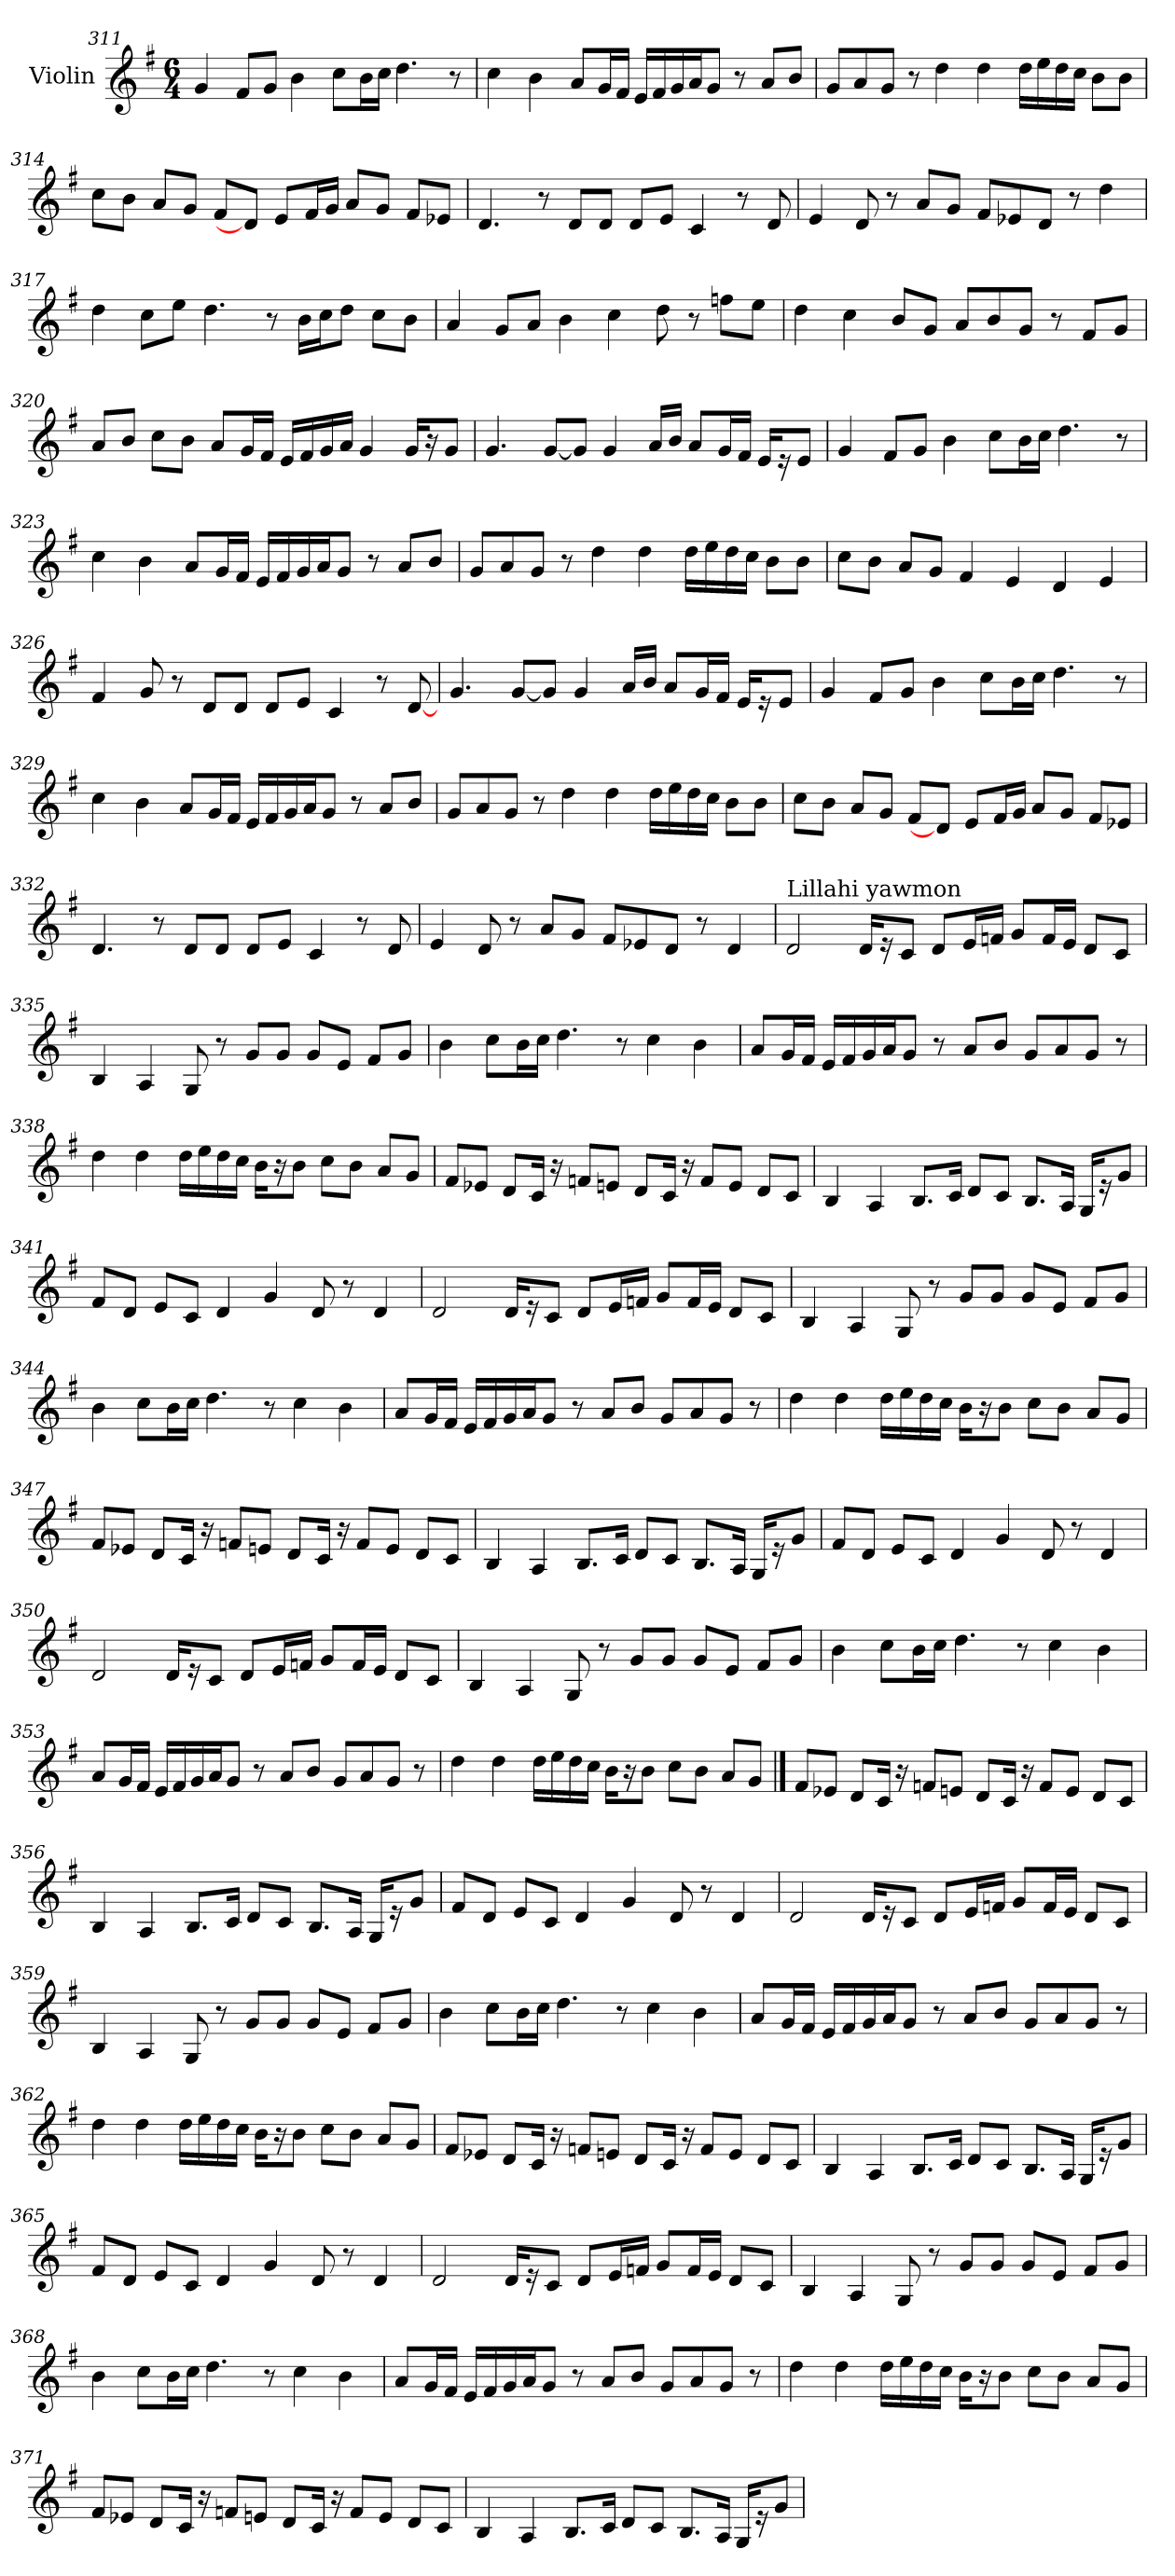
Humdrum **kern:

**kern
*part1
*staff1
*I"Violin
*clefG2
*k[f#]
*G:
*M6/4
=311
4g/
8f#/L
8g/J
4b\
8cc\L
16b\L
16cc\JJ
4.dd\
8r
!!LO:LB:g=z
=312
4cc\
4b\
8a/L
16g/L
16f#/JJ
16e/LL
16f#/
16g/
16a/J
8g/J
8r
8a/L
8b/J
=313
8g/L
8a/
8g/J
8r
4dd\
4dd\
16dd\LL
16ee\
16dd\
16cc\JJ
8b\L
8b\J
=314
8cc\L
8b\J
8a/L
8g/J
8f#/L
8d/J]
8e/L
16f#/L
16g/JJ
8a/L
8g/J
8f#/L
8e-X/J
!!LO:PB:g=z
=315
4.d/
8r
8d/L
8d/J
8d/L
8e/J
4c/
8r
8d/
=316
4e/
8d/
8r
8a/L
8g/J
8f#/L
8e-X/
8d/J
8r
4dd\
=317
4dd\
8cc\L
8ee\J
4.dd\
8r
16b\LL
16cc\J
8dd\J
8cc\L
8b\J
!!LO:LB:g=z
=318
4a/
8g/L
8a/J
4b\
4cc\
8dd\
8r
8ffn\L
8ee\J
=319
4dd\
4cc\
8b/L
8g/J
8a/L
8b/
8g/J
8r
8f#/L
8g/J
=320
8a/L
8b/J
8cc\L
8b\J
8a/L
16g/L
16f#/JJ
16e/LL
16f#/
16g/
16a/JJ
4g/
16g/KL
16r
8g/J
!!LO:LB:g=z
=321
4.g/
[8g/L
8g/J]
4g/
16a/LL
16b/JJ
8a/L
16g/L
16f#/JJ
16e/KL
16r
8e/J
=322
4g/
8f#/L
8g/J
4b\
8cc\L
16b\L
16cc\JJ
4.dd\
8r
=323
4cc\
4b\
8a/L
16g/L
16f#/JJ
16e/LL
16f#/
16g/
16a/J
8g/J
8r
8a/L
8b/J
!!LO:LB:g=z
=324
8g/L
8a/
8g/J
8r
4dd\
4dd\
16dd\LL
16ee\
16dd\
16cc\JJ
8b\L
8b\J
=325
8cc\L
8b\J
8a/L
8g/J
4f#/
4e/
4d/
4e/
=326
4f#/
8g/
8r
8d/L
8d/J
8d/L
8e/J
4c/
8r
[8d/
!!LO:LB:g=z
=327
4.g/
[8g/L
8g/J]
4g/
16a/LL
16b/JJ
8a/L
16g/L
16f#/JJ
16e/KL
16r
8e/J
=328
4g/
8f#/L
8g/J
4b\
8cc\L
16b\L
16cc\JJ
4.dd\
8r
=329
4cc\
4b\
8a/L
16g/L
16f#/JJ
16e/LL
16f#/
16g/
16a/J
8g/J
8r
8a/L
8b/J
!!LO:LB:g=z
=330
8g/L
8a/
8g/J
8r
4dd\
4dd\
16dd\LL
16ee\
16dd\
16cc\JJ
8b\L
8b\J
=331
8cc\L
8b\J
8a/L
8g/J
8f#/L
8d/J]
8e/L
16f#/L
16g/JJ
8a/L
8g/J
8f#/L
8e-X/J
=332
4.d/
8r
8d/L
8d/J
8d/L
8e/J
4c/
8r
8d/
!!LO:LB:g=z
=333
4e/
8d/
8r
8a/L
8g/J
8f#/L
8e-X/
8d/J
8r
4d/
=334
!LO:TX:a:t=Lillahi yawmon
2d/
16d/KL
16r
8c/J
8d/L
16e/L
16fn/JJ
8g/L
16f/L
16e/JJ
8d/L
8c/J
=335
4B/
4A/
8G/
8r
8g/L
8g/J
8g/L
8e/J
8f#/L
8g/J
!!LO:LB:g=z
=336
4b\
8cc\L
16b\L
16cc\JJ
4.dd\
8r
4cc\
4b\
=337
8a/L
16g/L
16f#/JJ
16e/LL
16f#/
16g/
16a/J
8g/J
8r
8a/L
8b/J
8g/L
8a/
8g/J
8r
=338
4dd\
4dd\
16dd\LL
16ee\
16dd\
16cc\JJ
16b\KL
16r
8b\J
8cc\L
8b\J
8a/L
8g/J
!!LO:PB:g=z
=339
8f#/L
8e-X/J
8d/L
16c/Jk
16r
8fn/L
8en/J
8d/L
16c/Jk
16r
8f/L
8e/J
8d/L
8c/J
=340
4B/
4A/
8.B/L
16c/Jk
8d/L
8c/J
8.B/L
16A/Jk
16G/KL
16r
8g/J
=341
8f#/L
8d/J
8e/L
8c/J
4d/
4g/
8d/
8r
4d/
!!LO:LB:g=z
=342
2d/
16d/KL
16r
8c/J
8d/L
16e/L
16fn/JJ
8g/L
16f/L
16e/JJ
8d/L
8c/J
=343
4B/
4A/
8G/
8r
8g/L
8g/J
8g/L
8e/J
8f#/L
8g/J
=344
4b\
8cc\L
16b\L
16cc\JJ
4.dd\
8r
4cc\
4b\
!!LO:LB:g=z
=345
8a/L
16g/L
16f#/JJ
16e/LL
16f#/
16g/
16a/J
8g/J
8r
8a/L
8b/J
8g/L
8a/
8g/J
8r
=346
4dd\
4dd\
16dd\LL
16ee\
16dd\
16cc\JJ
16b\KL
16r
8b\J
8cc\L
8b\J
8a/L
8g/J
!!LO:LB:g=z
=347
8f#/L
8e-X/J
8d/L
16c/Jk
16r
8fn/L
8en/J
8d/L
16c/Jk
16r
8f/L
8e/J
8d/L
8c/J
=348
4B/
4A/
8.B/L
16c/Jk
8d/L
8c/J
8.B/L
16A/Jk
16G/KL
16r
8g/J
=349
8f#/L
8d/J
8e/L
8c/J
4d/
4g/
8d/
8r
4d/
!!LO:LB:g=z
=350
2d/
16d/KL
16r
8c/J
8d/L
16e/L
16fn/JJ
8g/L
16f/L
16e/JJ
8d/L
8c/J
=351
4B/
4A/
8G/
8r
8g/L
8g/J
8g/L
8e/J
8f#/L
8g/J
=352
4b\
8cc\L
16b\L
16cc\JJ
4.dd\
8r
4cc\
4b\
!!LO:LB:g=z
=353
8a/L
16g/L
16f#/JJ
16e/LL
16f#/
16g/
16a/J
8g/J
8r
8a/L
8b/J
8g/L
8a/
8g/J
8r
=354
4dd\
4dd\
16dd\LL
16ee\
16dd\
16cc\JJ
16b\KL
16r
8b\J
8cc\L
8b\J
8a/L
8g/J
!!LO:LB:g=z
==355
8f#/L
8e-X/J
8d/L
16c/Jk
16r
8fn/L
8en/J
8d/L
16c/Jk
16r
8f/L
8e/J
8d/L
8c/J
=356
4B/
4A/
8.B/L
16c/Jk
8d/L
8c/J
8.B/L
16A/Jk
16G/KL
16r
8g/J
=357
8f#/L
8d/J
8e/L
8c/J
4d/
4g/
8d/
8r
4d/
!!LO:LB:g=z
=358
2d/
16d/KL
16r
8c/J
8d/L
16e/L
16fn/JJ
8g/L
16f/L
16e/JJ
8d/L
8c/J
=359
4B/
4A/
8G/
8r
8g/L
8g/J
8g/L
8e/J
8f#/L
8g/J
=360
4b\
8cc\L
16b\L
16cc\JJ
4.dd\
8r
4cc\
4b\
!!LO:PB:g=z
=361
8a/L
16g/L
16f#/JJ
16e/LL
16f#/
16g/
16a/J
8g/J
8r
8a/L
8b/J
8g/L
8a/
8g/J
8r
=362
4dd\
4dd\
16dd\LL
16ee\
16dd\
16cc\JJ
16b\KL
16r
8b\J
8cc\L
8b\J
8a/L
8g/J
!!LO:LB:g=z
=363
8f#/L
8e-X/J
8d/L
16c/Jk
16r
8fn/L
8en/J
8d/L
16c/Jk
16r
8f/L
8e/J
8d/L
8c/J
=364
4B/
4A/
8.B/L
16c/Jk
8d/L
8c/J
8.B/L
16A/Jk
16G/KL
16r
8g/J
=365
8f#/L
8d/J
8e/L
8c/J
4d/
4g/
8d/
8r
4d/
!!LO:LB:g=z
=366
2d/
16d/KL
16r
8c/J
8d/L
16e/L
16fn/JJ
8g/L
16f/L
16e/JJ
8d/L
8c/J
=367
4B/
4A/
8G/
8r
8g/L
8g/J
8g/L
8e/J
8f#/L
8g/J
=368
4b\
8cc\L
16b\L
16cc\JJ
4.dd\
8r
4cc\
4b\
!!LO:LB:g=z
=369
8a/L
16g/L
16f#/JJ
16e/LL
16f#/
16g/
16a/J
8g/J
8r
8a/L
8b/J
8g/L
8a/
8g/J
8r
=370
4dd\
4dd\
16dd\LL
16ee\
16dd\
16cc\JJ
16b\KL
16r
8b\J
8cc\L
8b\J
8a/L
8g/J
!!LO:LB:g=z
=371
8f#/L
8e-X/J
8d/L
16c/Jk
16r
8fn/L
8en/J
8d/L
16c/Jk
16r
8f/L
8e/J
8d/L
8c/J
=372
4B/
4A/
8.B/L
16c/Jk
8d/L
8c/J
8.B/L
16A/Jk
16G/KL
16r
8g/J
=
*-
